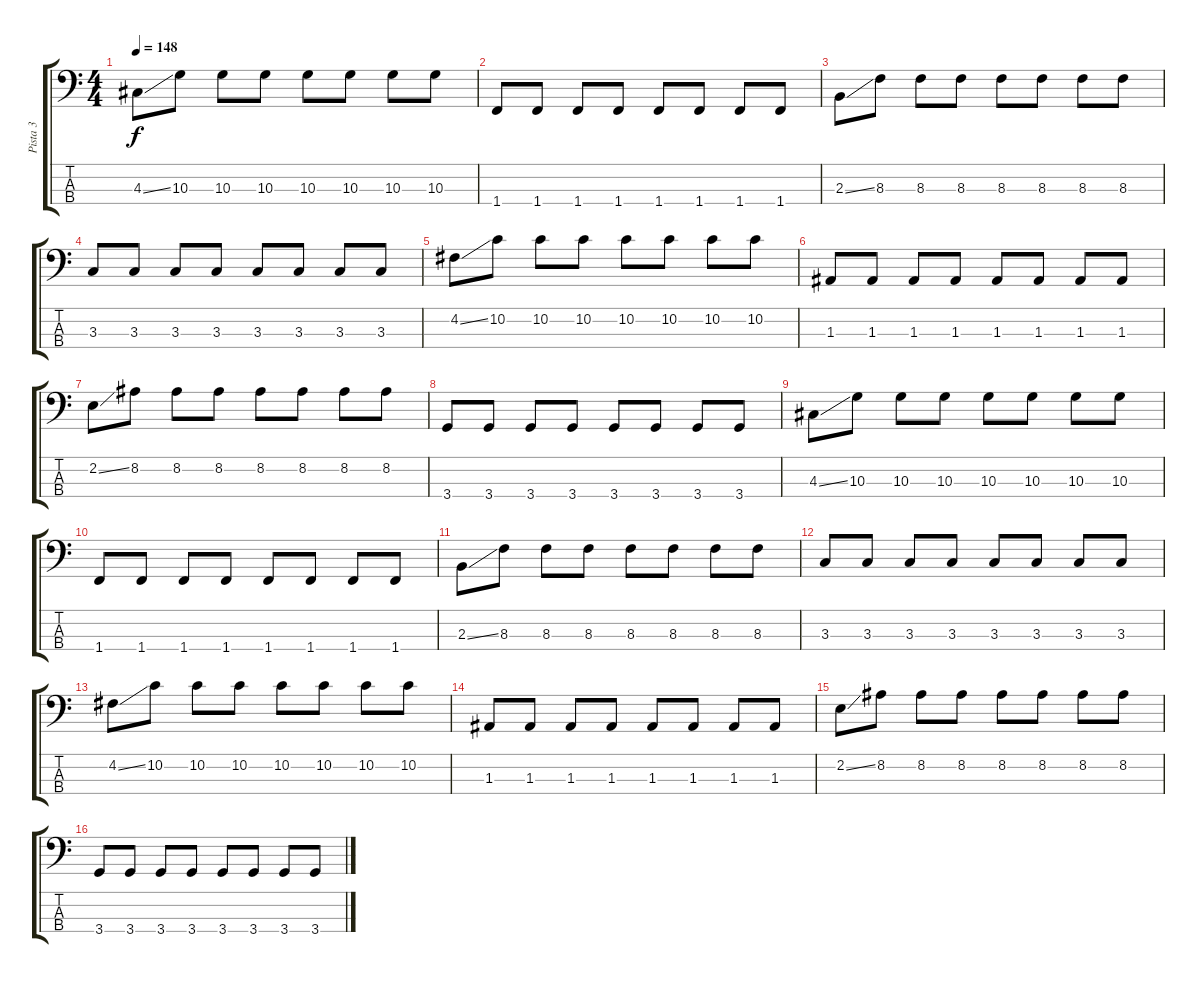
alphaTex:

\track ("Pista 3" "Pista 3") {instrument electricbasspick}
\staff {score tabs}
\tuning (G2 D2 A1 E1) {hide}
\ts (4 4)
\tempo 148
\clef f4
\ks c
4.3{ss}.8{dy f} 10.3.8 10.3.8 10.3.8 10.3.8 10.3.8 10.3.8 10.3.8 |
1.4.8 1.4.8 1.4.8 1.4.8 1.4.8 1.4.8 1.4.8 1.4.8 |
2.3{ss}.8 8.3.8 8.3.8 8.3.8 8.3.8 8.3.8 8.3.8 8.3.8 |
3.3.8 3.3.8 3.3.8 3.3.8 3.3.8 3.3.8 3.3.8 3.3.8 |
4.2{ss}.8 10.2.8 10.2.8 10.2.8 10.2.8 10.2.8 10.2.8 10.2.8 |
1.3.8 1.3.8 1.3.8 1.3.8 1.3.8 1.3.8 1.3.8 1.3.8 |
2.2{ss}.8 8.2.8 8.2.8 8.2.8 8.2.8 8.2.8 8.2.8 8.2.8 |
3.4.8 3.4.8 3.4.8 3.4.8 3.4.8 3.4.8 3.4.8 3.4.8 |
4.3{ss}.8 10.3.8 10.3.8 10.3.8 10.3.8 10.3.8 10.3.8 10.3.8 |
1.4.8 1.4.8 1.4.8 1.4.8 1.4.8 1.4.8 1.4.8 1.4.8 |
2.3{ss}.8 8.3.8 8.3.8 8.3.8 8.3.8 8.3.8 8.3.8 8.3.8 |
3.3.8 3.3.8 3.3.8 3.3.8 3.3.8 3.3.8 3.3.8 3.3.8 |
4.2{ss}.8 10.2.8 10.2.8 10.2.8 10.2.8 10.2.8 10.2.8 10.2.8 |
1.3.8 1.3.8 1.3.8 1.3.8 1.3.8 1.3.8 1.3.8 1.3.8 |
2.2{ss}.8 8.2.8 8.2.8 8.2.8 8.2.8 8.2.8 8.2.8 8.2.8 |
3.4.8 3.4.8 3.4.8 3.4.8 3.4.8 3.4.8 3.4.8 3.4.8
